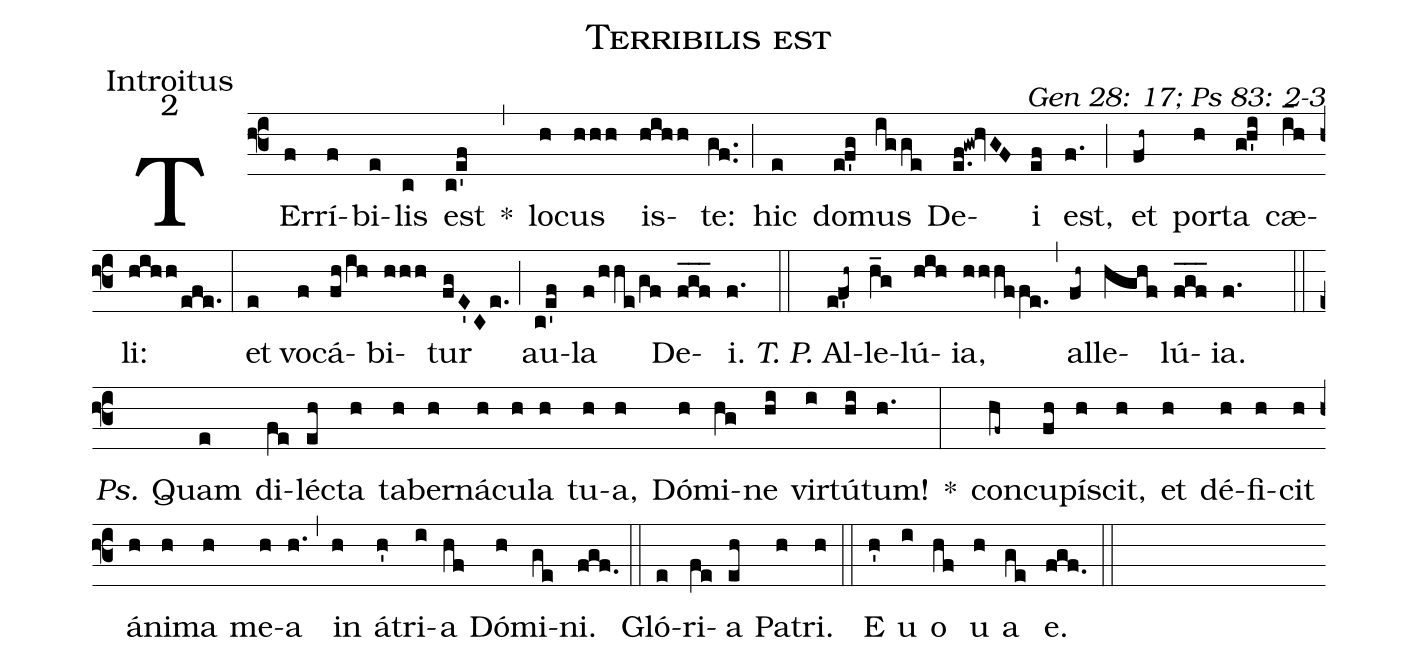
name: Terribilis est;
office-part: Introitus;
mode: 2;
commentary: Gen 28: 17; Ps 83: 2-3;
%%
(f3) TEr(f)rí(f)bi(e)lis(c) est(c!e'f) *(,) lo(h)cus(hhh) is(hihh)te:(gf..) (;) hic(e) do(e!f'g)mus(igge) De(e.f!gw!hvGF)i(ef) est,(f.) (;) et(fh~) por(h)ta(g!h'i) cæ(i_h)li:(hihh/efe.) (:)
et(e) vo(f)cá(fh/ih)bi(hhh)tur(fgE0'C2e.) (;) au(c!e'f)la(f/hhe/gf) De(f_g_f_)i.(f.) (::)
<i>T. P.</i> Al(e!f'h~)le(h_g)lú(hih)ia,(hhhffe.) (,) al(fh~)le(hghf)lú(f_g_f_)ia.(f.) (::)
<i>Ps.</i> Quam(e) di(fe)léc(eh)ta(h) ta(h)ber(h)ná(h)cu(h)la(h) tu(h)a,(h) Dó(h)mi(hg)ne(hi) vir(i)tú(hi)tum!(h.) *(:)
con(hf~)cu(fh)pí(h)scit,(h) et(h) dé(h)fi(h)cit(h) á(h)ni(h)ma(h) me(h)a(h.) (,) in(h) á(h')tri(i)a(hf) Dó(h)mi(ge)ni.(fgf.) (::)
Gló(e)ri(fe)a(eh) Pa(h)tri.(h) (::)
E(h') u(i) o(hf) u(h) a(ge) e.(fgf.) (::)
